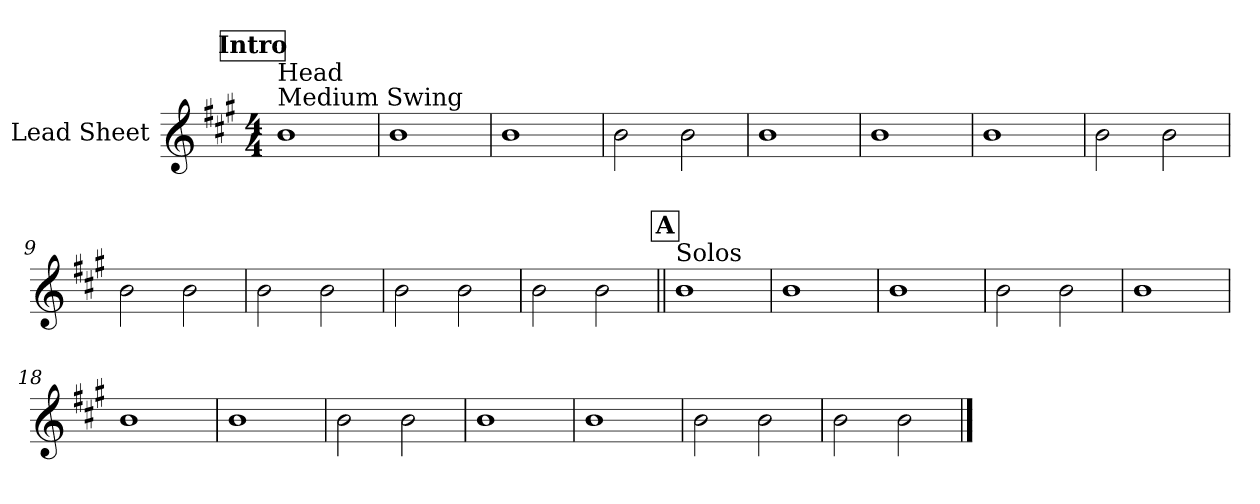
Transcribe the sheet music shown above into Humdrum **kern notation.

**kern
*part1
*staff1
*I"Lead Sheet
*clefG2
*k[f#c#g#]
*A:
*M4/4
!!LO:REH:place=s1:a:fs=14:t=Intro
=1
!LO:TX:a:t=Medium Swing
!LO:TX:a:t=Head
1b
=2
1b
=3
1b
=4
2b\
2b\
!!LO:LB:g=z
=5
1b
=6
1b
=7
1b
=8
2b\
2b\
!!LO:LB:g=z
=9
2b\
2b\
=10
2b\
2b\
=11
2b\
2b\
=12
2b\
2b\
!!LO:LB:g=z
!!LO:REH:place=s1:a:fs=14:t=A
=13||
!LO:TX:a:t=Solos
1b
=14
1b
=15
1b
=16
2b\
2b\
!!LO:LB:g=z
=17
1b
=18
1b
=19
1b
=20
2b\
2b\
!!LO:LB:g=z
=21
1b
=22
1b
=23
2b\
2b\
=24
2b\
2b\
==
*-
